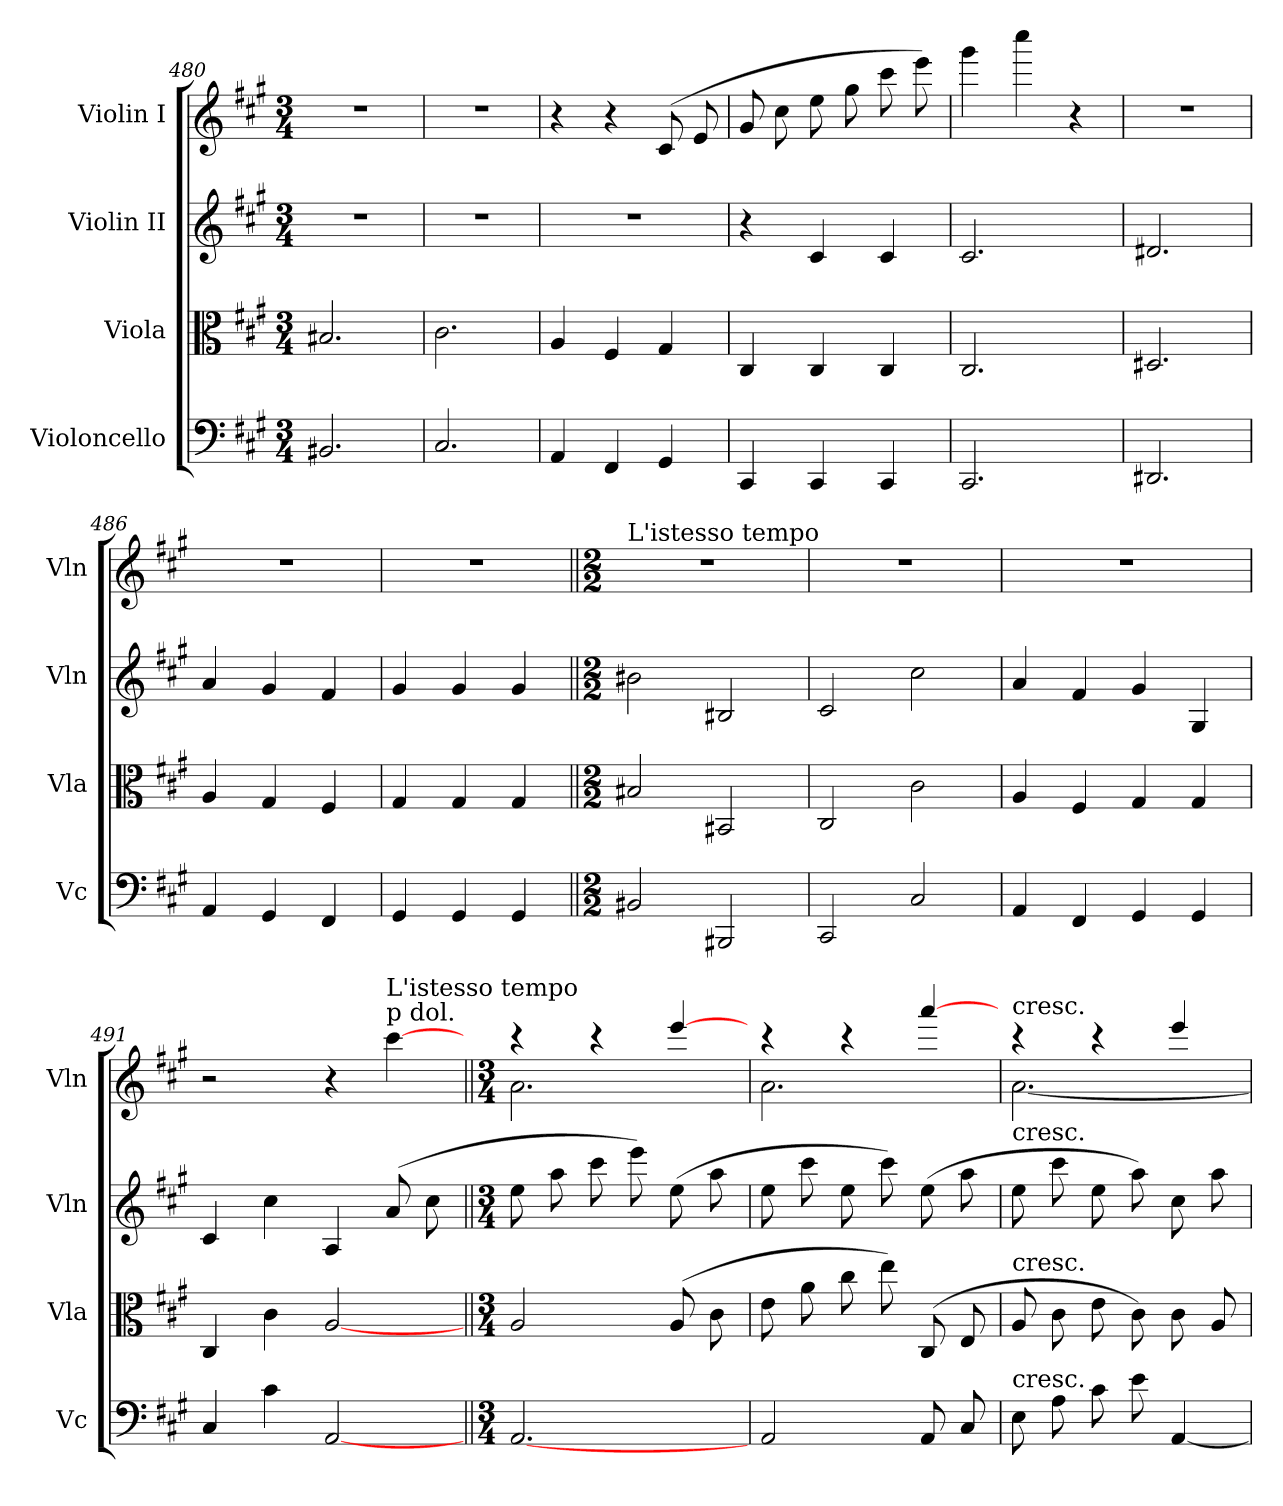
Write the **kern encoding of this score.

**kern	**kern	**kern	**kern
*part4	*part3	*part2	*part1
*staff4	*staff3	*staff2	*staff1
*I"Violoncello	*I"Viola	*I"Violin II	*I"Violin I
*I'Vc	*I'Vla	*I'Vln	*I'Vln
*clefF4	*clefC3	*clefG2	*clefG2
*k[f#c#g#]	*k[f#c#g#]	*k[f#c#g#]	*k[f#c#g#]
*A:	*A:	*A:	*A:
*M3/4	*M3/4	*M3/4	*M3/4
=480	=480	=480	=480
2.BB#X	2.B#X	2.r	2.r
=481	=481	=481	=481
2.C#	2.c#	2.r	2.r
=482	=482	=482	=482
4AA	4A	2.r	4r
4FF#	4F#	.	4r
4GG#	4G#	.	(8c#
.	.	.	8e
=483	=483	=483	=483
4CC#	4C#	4r	8g#
.	.	.	8cc#
4CC#	4C#	4c#	8ee
.	.	.	8gg#
4CC#	4C#	4c#	8ccc#
.	.	.	8eee)
=484	=484	=484	=484
2.CC#	2.C#	2.c#	4ggg#
.	.	.	4cccc#
.	.	.	4r
=485	=485	=485	=485
2.DD#X	2.D#X	2.d#X	2.r
=486	=486	=486	=486
4AA	4A	4a	2.r
4GG#	4G#	4g#	.
4FF#	4F#	4f#	.
=487	=487	=487	=487
4GG#	4G#	4g#	2.r
4GG#	4G#	4g#	.
4GG#	4G#	4g#	.
=488||	=488||	=488||	=488||
*M2/2	*M2/2	*M2/2	*M2/2
!	!	!	!LO:TX:a:t=L'istesso tempo
2BB#X	2B#X	2b#X	1r
2BBB#X	2BB#X	2B#X	.
=489	=489	=489	=489
2CC#	2C#	2c#	1r
2C#	2c#	2cc#	.
=490	=490	=490	=490
4AA	4A	4a	1r
4FF#	4F#	4f#	.
4GG#	4G#	4g#	.
4GG#	4G#	4G#	.
=491	=491	=491	=491
4C#	4C#	4c#	2r
4c#	4c#	4cc#	.
[2AA	[2A	4A	4r
!	!	!	!LO:TX:a:t=p  dol.
!	!	!	!LO:TX:a:t=L'istesso tempo
.	.	(8a	[4ccc#
.	.	8cc#	.
=492||	=492||	=492||	=492||
*M3/4	*M3/4	*M3/4	*M3/4
*	*	*	*^
[2.AA	2A	8ee	4r	2.a
.	.	8aa	.	.
.	.	8ccc#	4r	.
.	.	8eee)	.	.
.	(8A	(8ee	[4eee	.
.	8c#	8aa	.	.
=493	=493	=493	=493	=493
2AA	8e	8ee	4r	2.a
.	8a	8ccc#	.	.
.	8cc#	8ee	4r	.
.	8ee)	8ccc#)	.	.
8AA	(8C#	(8ee	[4aaa	.
8C#	8E	8aa	.	.
=494	=494	=494	=494	=494
!	!	!	!LO:TX:a:t=cresc.	!
!	!	!LO:TX:a:t=cresc.	!	!
!	!LO:TX:a:t=cresc.	!	!	!
!LO:TX:a:t=cresc.	!	!	!	!
8E	8A	8ee	4r	[2.a
8A	8c#	8ccc#	.	.
8c#	8e	8ee	4r	.
8e	8c#)	8aa)	.	.
[4AA	8c#	8cc#	4eee	.
.	8A	8aa	.	.
*	*	*	*v	*v
=	=	=	=
*-	*-	*-	*-
